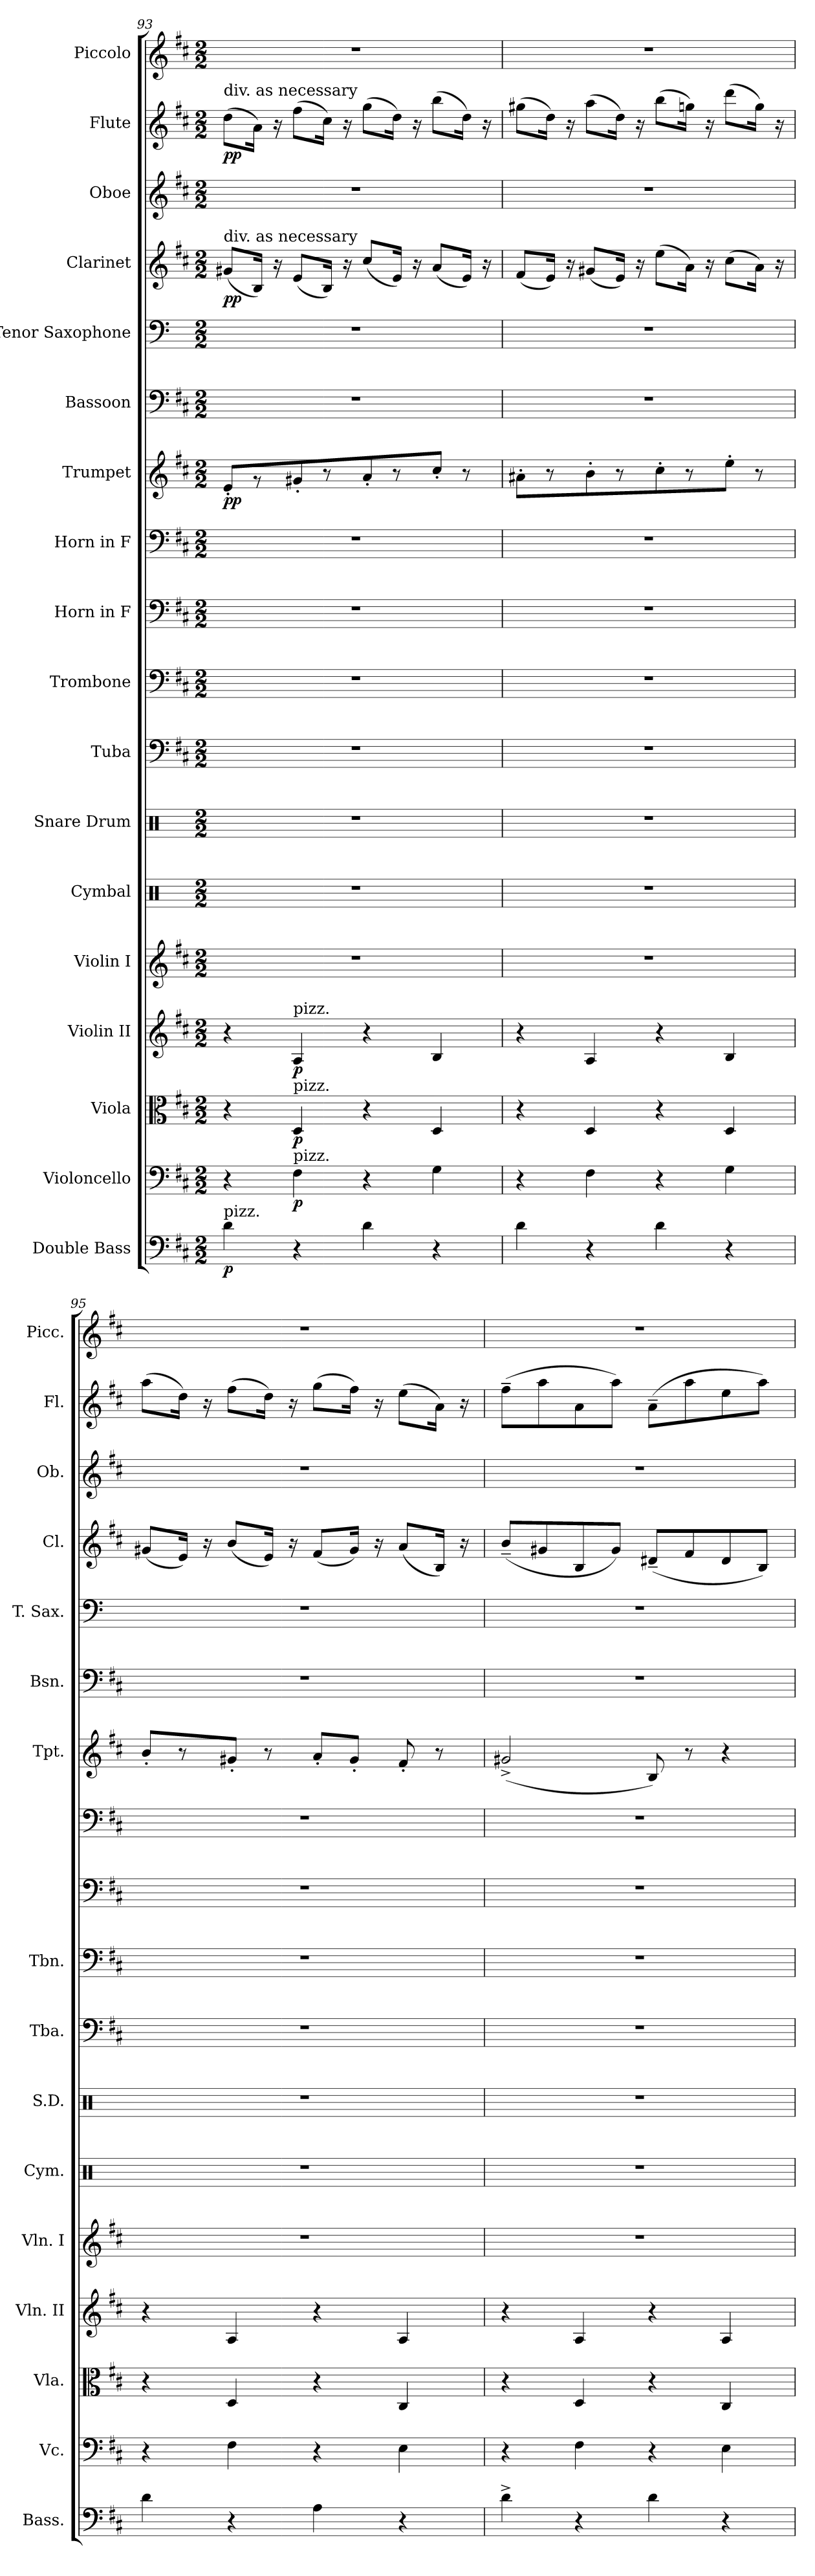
**kern	**dynam	**kern	**dynam	**kern	**dynam	**kern	**dynam	**kern	**kern	**kern	**kern	**kern	**kern	**kern	**kern	**dynam	**kern	**kern	**kern	**dynam	**kern	**kern	**dynam	**kern
*part18	*part18	*part17	*part17	*part16	*part16	*part15	*part15	*part14	*part13	*part12	*part11	*part10	*part9	*part8	*part7	*part7	*part6	*part5	*part4	*part4	*part3	*part2	*part2	*part1
*staff18	*staff18	*staff17	*staff17	*staff16	*staff16	*staff15	*staff15	*staff14	*staff13	*staff12	*staff11	*staff10	*staff9	*staff8	*staff7	*staff7	*staff6	*staff5	*staff4	*staff4	*staff3	*staff2	*staff2	*staff1
*I"Double Bass	*	*I"Violoncello	*	*I"Viola	*	*I"Violin II	*	*I"Violin I	*I"Cymbal	*I"Snare Drum	*I"Tuba	*I"Trombone	*I"Horn in F	*I"Horn in F	*I"Trumpet	*	*I"Bassoon	*I"Tenor Saxophone	*I"Clarinet	*	*I"Oboe	*I"Flute	*	*I"Piccolo
*I'Bass.	*	*I'Vc.	*	*I'Vla.	*	*I'Vln. II	*	*I'Vln. I	*I'Cym.	*I'S.D.	*I'Tba.	*I'Tbn.	*	*	*I'Tpt.	*	*I'Bsn.	*I'T. Sax.	*I'Cl.	*	*I'Ob.	*I'Fl.	*	*I'Picc.
!!LO:PB:g=z
*clefF4	*	*clefF4	*	*clefC3	*	*clefG2	*	*clefG2	*clefX	*clefX	*clefF4	*clefF4	*clefF4	*clefF4	*clefG2	*	*clefF4	*clefF4	*clefG2	*	*clefG2	*clefG2	*	*clefG2
*ITrd7c12	*	*	*	*	*	*	*	*	*	*	*	*	*ITrd4c7	*ITrd4c7	*ITrd1c2	*	*	*ITrd8c14	*ITrd1c2	*	*	*	*	*ITrd-7c-12
*k[f#c#]	*	*k[f#c#]	*	*k[f#c#]	*	*k[f#c#]	*	*k[f#c#]	*k[]	*k[]	*k[f#c#]	*k[f#c#]	*k[f#]	*k[f#]	*k[]	*	*k[f#c#]	*k[]	*k[]	*	*k[f#c#]	*k[f#c#]	*	*k[f#c#]
*M2/2	*	*M2/2	*	*M2/2	*	*M2/2	*	*M2/2	*M2/2	*M2/2	*M2/2	*M2/2	*M2/2	*M2/2	*M2/2	*	*M2/2	*M2/2	*M2/2	*	*M2/2	*M2/2	*	*M2/2
=93	=93	=93	=93	=93	=93	=93	=93	=93	=93	=93	=93	=93	=93	=93	=93	=93	=93	=93	=93	=93	=93	=93	=93	=93
!	!	!	!	!	!	!	!	!	!	!	!	!	!	!	!	!	!	!	!	!	!	!LO:TX:a:t=div. as necessary	!	!
!	!	!	!	!	!	!	!	!	!	!	!	!	!	!	!	!	!	!	!LO:TX:a:t=div. as necessary	!	!	!	!	!
!LO:TX:a:t=pizz.	!	!	!	!	!	!	!	!	!	!	!	!	!	!	!	!	!	!	!	!	!	!	!	!
!	!LO:DY:b	!	!	!	!	!	!	!	!	!	!	!	!	!	!	!LO:DY:b	!	!	!	!LO:DY:b	!	!	!LO:DY:b	!
4D\	p	4r	.	4r	.	4r	.	1r	1r	1r	1r	1r	1r	1r	8d'/L	pp	1r	1r	(<8f#X/L	pp	1r	(>8dd\L	pp	1r
.	.	.	.	.	.	.	.	.	.	.	.	.	.	.	8r	.	.	.	16A/Jk)	.	.	16a\Jk)	.	.
.	.	.	.	.	.	.	.	.	.	.	.	.	.	.	.	.	.	.	16r	.	.	16r	.	.
!	!	!	!	!	!	!LO:TX:a:t=pizz.	!	!	!	!	!	!	!	!	!	!	!	!	!	!	!	!	!	!
!	!	!	!	!LO:TX:a:t=pizz.	!	!	!	!	!	!	!	!	!	!	!	!	!	!	!	!	!	!	!	!
!	!	!LO:TX:a:t=pizz.	!	!	!	!	!	!	!	!	!	!	!	!	!	!	!	!	!	!	!	!	!	!
!	!	!	!LO:DY:b	!	!LO:DY:b	!	!LO:DY:b	!	!	!	!	!	!	!	!	!	!	!	!	!	!	!	!	!
4r	.	4F#\	p	4D/	p	4A/	p	.	.	.	.	.	.	.	8f#X'/	.	.	.	(<8d/L	.	.	(>8ff#\L	.	.
.	.	.	.	.	.	.	.	.	.	.	.	.	.	.	8r	.	.	.	16A/Jk)	.	.	16cc#\Jk)	.	.
.	.	.	.	.	.	.	.	.	.	.	.	.	.	.	.	.	.	.	16r	.	.	16r	.	.
4D\	.	4r	.	4r	.	4r	.	.	.	.	.	.	.	.	8g'/	.	.	.	(<8b/L	.	.	(>8gg\L	.	.
.	.	.	.	.	.	.	.	.	.	.	.	.	.	.	8r	.	.	.	16d/Jk)	.	.	16dd\Jk)	.	.
.	.	.	.	.	.	.	.	.	.	.	.	.	.	.	.	.	.	.	16r	.	.	16r	.	.
4r	.	4G\	.	4D/	.	4B/	.	.	.	.	.	.	.	.	8b'/J	.	.	.	(<8g/L	.	.	(>8bb\L	.	.
.	.	.	.	.	.	.	.	.	.	.	.	.	.	.	8r	.	.	.	16d/Jk)	.	.	16dd\Jk)	.	.
.	.	.	.	.	.	.	.	.	.	.	.	.	.	.	.	.	.	.	16r	.	.	16r	.	.
=94	=94	=94	=94	=94	=94	=94	=94	=94	=94	=94	=94	=94	=94	=94	=94	=94	=94	=94	=94	=94	=94	=94	=94	=94
4D\	.	4r	.	4r	.	4r	.	1r	1r	1r	1r	1r	1r	1r	8g#X'\L	.	1r	1r	(<8e/L	.	1r	(>8gg#X\L	.	1r
.	.	.	.	.	.	.	.	.	.	.	.	.	.	.	8r	.	.	.	16d/Jk)	.	.	16dd\Jk)	.	.
.	.	.	.	.	.	.	.	.	.	.	.	.	.	.	.	.	.	.	16r	.	.	16r	.	.
4r	.	4F#\	.	4D/	.	4A/	.	.	.	.	.	.	.	.	8a'\	.	.	.	(<8f#X/L	.	.	(>8aa\L	.	.
.	.	.	.	.	.	.	.	.	.	.	.	.	.	.	8r	.	.	.	16d/Jk)	.	.	16dd\Jk)	.	.
.	.	.	.	.	.	.	.	.	.	.	.	.	.	.	.	.	.	.	16r	.	.	16r	.	.
4D\	.	4r	.	4r	.	4r	.	.	.	.	.	.	.	.	8b'\	.	.	.	(>8dd\L	.	.	(>8bb\L	.	.
.	.	.	.	.	.	.	.	.	.	.	.	.	.	.	8r	.	.	.	16g\Jk)	.	.	16ggn\Jk)	.	.
.	.	.	.	.	.	.	.	.	.	.	.	.	.	.	.	.	.	.	16r	.	.	16r	.	.
4r	.	4G\	.	4D/	.	4B/	.	.	.	.	.	.	.	.	8dd'\J	.	.	.	(>8b\L	.	.	(>8ddd\L	.	.
.	.	.	.	.	.	.	.	.	.	.	.	.	.	.	8r	.	.	.	16g\Jk)	.	.	16gg\Jk)	.	.
.	.	.	.	.	.	.	.	.	.	.	.	.	.	.	.	.	.	.	16r	.	.	16r	.	.
=95	=95	=95	=95	=95	=95	=95	=95	=95	=95	=95	=95	=95	=95	=95	=95	=95	=95	=95	=95	=95	=95	=95	=95	=95
4D\	.	4r	.	4r	.	4r	.	1r	1r	1r	1r	1r	1r	1r	8a'/L	.	1r	1r	(<8f#X/L	.	1r	(>8aa\L	.	1r
.	.	.	.	.	.	.	.	.	.	.	.	.	.	.	8r	.	.	.	16d/Jk)	.	.	16dd\Jk)	.	.
.	.	.	.	.	.	.	.	.	.	.	.	.	.	.	.	.	.	.	16r	.	.	16r	.	.
4r	.	4F#\	.	4D/	.	4A/	.	.	.	.	.	.	.	.	8f#X'/J	.	.	.	(<8a/L	.	.	(>8ff#\L	.	.
.	.	.	.	.	.	.	.	.	.	.	.	.	.	.	8r	.	.	.	16d/Jk)	.	.	16dd\Jk)	.	.
.	.	.	.	.	.	.	.	.	.	.	.	.	.	.	.	.	.	.	16r	.	.	16r	.	.
4AA\	.	4r	.	4r	.	4r	.	.	.	.	.	.	.	.	8g'/L	.	.	.	(<8e/L	.	.	(>8gg\L	.	.
.	.	.	.	.	.	.	.	.	.	.	.	.	.	.	8f#'/J	.	.	.	16f#/Jk)	.	.	16ff#\Jk)	.	.
.	.	.	.	.	.	.	.	.	.	.	.	.	.	.	.	.	.	.	16r	.	.	16r	.	.
4r	.	4E\	.	4C#/	.	4A/	.	.	.	.	.	.	.	.	8e'/	.	.	.	(<8g/L	.	.	(>8ee\L	.	.
.	.	.	.	.	.	.	.	.	.	.	.	.	.	.	8r	.	.	.	16A/Jk)	.	.	16a\Jk)	.	.
.	.	.	.	.	.	.	.	.	.	.	.	.	.	.	.	.	.	.	16r	.	.	16r	.	.
=96	=96	=96	=96	=96	=96	=96	=96	=96	=96	=96	=96	=96	=96	=96	=96	=96	=96	=96	=96	=96	=96	=96	=96	=96
4D^\	.	4r	.	4r	.	4r	.	1r	1r	1r	1r	1r	1r	1r	(<2f#X^/	.	1r	1r	(<8a~/L	.	1r	(>8ff#~\L	.	1r
.	.	.	.	.	.	.	.	.	.	.	.	.	.	.	.	.	.	.	8f#X/	.	.	8aa\	.	.
4r	.	4F#\	.	4D/	.	4A/	.	.	.	.	.	.	.	.	.	.	.	.	8A/	.	.	8a\	.	.
.	.	.	.	.	.	.	.	.	.	.	.	.	.	.	.	.	.	.	8f#/J)	.	.	8aa\J)	.	.
4D\	.	4r	.	4r	.	4r	.	.	.	.	.	.	.	.	8A/)	.	.	.	(<8c#X~/L	.	.	(>8a~\L	.	.
.	.	.	.	.	.	.	.	.	.	.	.	.	.	.	8r	.	.	.	8e/	.	.	8aa\	.	.
4r	.	4E\	.	4C#/	.	4A/	.	.	.	.	.	.	.	.	4r	.	.	.	8c#/	.	.	8ee\	.	.
.	.	.	.	.	.	.	.	.	.	.	.	.	.	.	.	.	.	.	8A/J)	.	.	8aa\J)	.	.
=	=	=	=	=	=	=	=	=	=	=	=	=	=	=	=	=	=	=	=	=	=	=	=	=
*-	*-	*-	*-	*-	*-	*-	*-	*-	*-	*-	*-	*-	*-	*-	*-	*-	*-	*-	*-	*-	*-	*-	*-	*-
